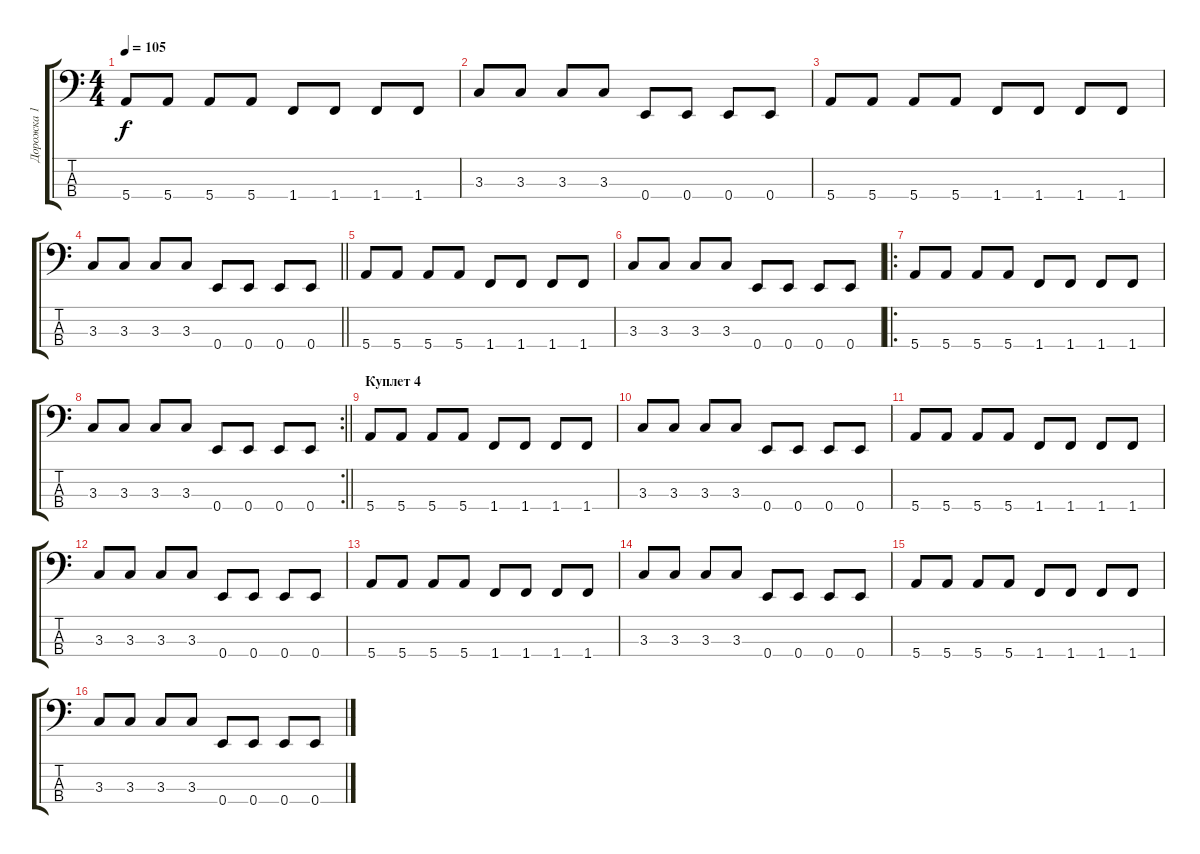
\track ("Дорожка 1" "Дорожка 1") {instrument electricbassfinger}
\staff {score tabs}
\tuning (G2 D2 A1 E1) {hide}
\ts (4 4)
\tempo 105
\clef f4
\ks c
5.4.8{dy f} 5.4.8 5.4.8 5.4.8 1.4.8 1.4.8 1.4.8 1.4.8 |
3.3.8 3.3.8 3.3.8 3.3.8 0.4.8 0.4.8 0.4.8 0.4.8 |
5.4.8 5.4.8 5.4.8 5.4.8 1.4.8 1.4.8 1.4.8 1.4.8 |
\barLineRight lightlight
3.3.8 3.3.8 3.3.8 3.3.8 0.4.8 0.4.8 0.4.8 0.4.8 |
\section ("" "")
5.4.8 5.4.8 5.4.8 5.4.8 1.4.8 1.4.8 1.4.8 1.4.8 |
3.3.8 3.3.8 3.3.8 3.3.8 0.4.8 0.4.8 0.4.8 0.4.8 |
\ro
5.4.8 5.4.8 5.4.8 5.4.8 1.4.8 1.4.8 1.4.8 1.4.8 |
\rc 2
\barLineRight lightlight
3.3.8 3.3.8 3.3.8 3.3.8 0.4.8 0.4.8 0.4.8 0.4.8 |
\section ("" "Куплет 4")
5.4.8 5.4.8 5.4.8 5.4.8 1.4.8 1.4.8 1.4.8 1.4.8 |
3.3.8 3.3.8 3.3.8 3.3.8 0.4.8 0.4.8 0.4.8 0.4.8 |
5.4.8 5.4.8 5.4.8 5.4.8 1.4.8 1.4.8 1.4.8 1.4.8 |
3.3.8 3.3.8 3.3.8 3.3.8 0.4.8 0.4.8 0.4.8 0.4.8 |
5.4.8 5.4.8 5.4.8 5.4.8 1.4.8 1.4.8 1.4.8 1.4.8 |
3.3.8 3.3.8 3.3.8 3.3.8 0.4.8 0.4.8 0.4.8 0.4.8 |
5.4.8 5.4.8 5.4.8 5.4.8 1.4.8 1.4.8 1.4.8 1.4.8 |
3.3.8 3.3.8 3.3.8 3.3.8 0.4.8 0.4.8 0.4.8 0.4.8
